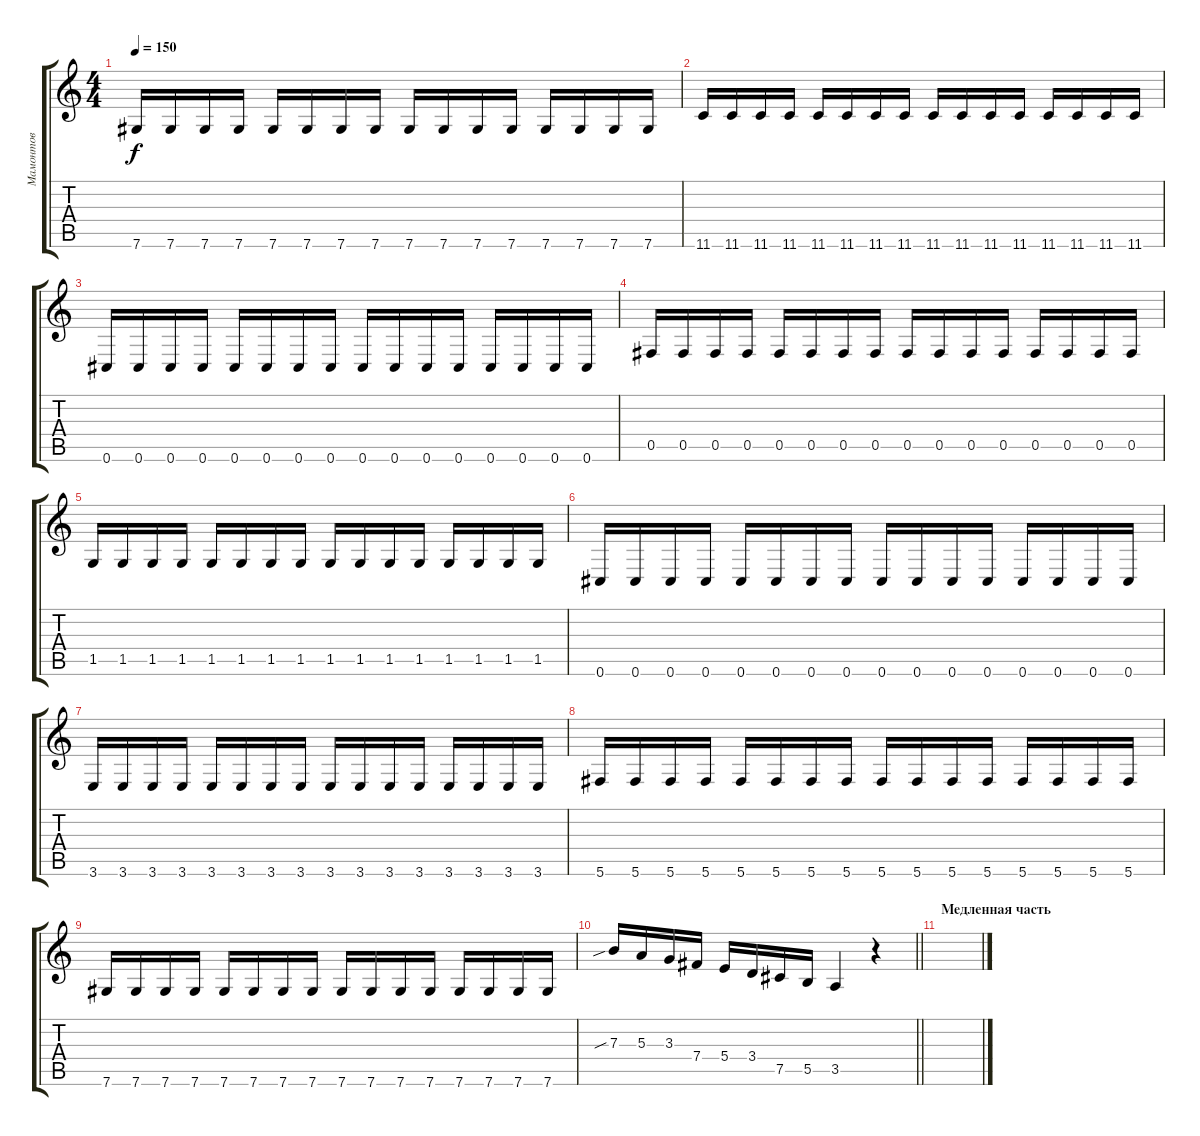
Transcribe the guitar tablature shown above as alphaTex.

\track ("Мамонтов" "Мамонтов") {instrument distortionguitar}
\staff {score tabs}
\tuning (Db4 Ab3 E3 B2 Gb2 Db2) {hide}
\ts (4 4)
\tempo 150
\clef g2
\ks c
7.6.16{dy f} 7.6.16 7.6.16 7.6.16 7.6.16 7.6.16 7.6.16 7.6.16 7.6.16 7.6.16 7.6.16 7.6.16 7.6.16 7.6.16 7.6.16 7.6.16 |
11.6.16 11.6.16 11.6.16 11.6.16 11.6.16 11.6.16 11.6.16 11.6.16 11.6.16 11.6.16 11.6.16 11.6.16 11.6.16 11.6.16 11.6.16 11.6.16 |
0.6.16 0.6.16 0.6.16 0.6.16 0.6.16 0.6.16 0.6.16 0.6.16 0.6.16 0.6.16 0.6.16 0.6.16 0.6.16 0.6.16 0.6.16 0.6.16 |
0.5.16 0.5.16 0.5.16 0.5.16 0.5.16 0.5.16 0.5.16 0.5.16 0.5.16 0.5.16 0.5.16 0.5.16 0.5.16 0.5.16 0.5.16 0.5.16 |
1.5.16 1.5.16 1.5.16 1.5.16 1.5.16 1.5.16 1.5.16 1.5.16 1.5.16 1.5.16 1.5.16 1.5.16 1.5.16 1.5.16 1.5.16 1.5.16 |
0.6.16 0.6.16 0.6.16 0.6.16 0.6.16 0.6.16 0.6.16 0.6.16 0.6.16 0.6.16 0.6.16 0.6.16 0.6.16 0.6.16 0.6.16 0.6.16 |
3.6.16 3.6.16 3.6.16 3.6.16 3.6.16 3.6.16 3.6.16 3.6.16 3.6.16 3.6.16 3.6.16 3.6.16 3.6.16 3.6.16 3.6.16 3.6.16 |
5.6.16 5.6.16 5.6.16 5.6.16 5.6.16 5.6.16 5.6.16 5.6.16 5.6.16 5.6.16 5.6.16 5.6.16 5.6.16 5.6.16 5.6.16 5.6.16 |
7.6.16 7.6.16 7.6.16 7.6.16 7.6.16 7.6.16 7.6.16 7.6.16 7.6.16 7.6.16 7.6.16 7.6.16 7.6.16 7.6.16 7.6.16 7.6.16 |
\barLineRight lightlight
7.3{sib}.16 5.3.16 3.3.16 7.4.16 5.4.16 3.4.16 7.5.16 5.5.16 3.5.4 r.4 |
\section ("" "Медленная часть")
